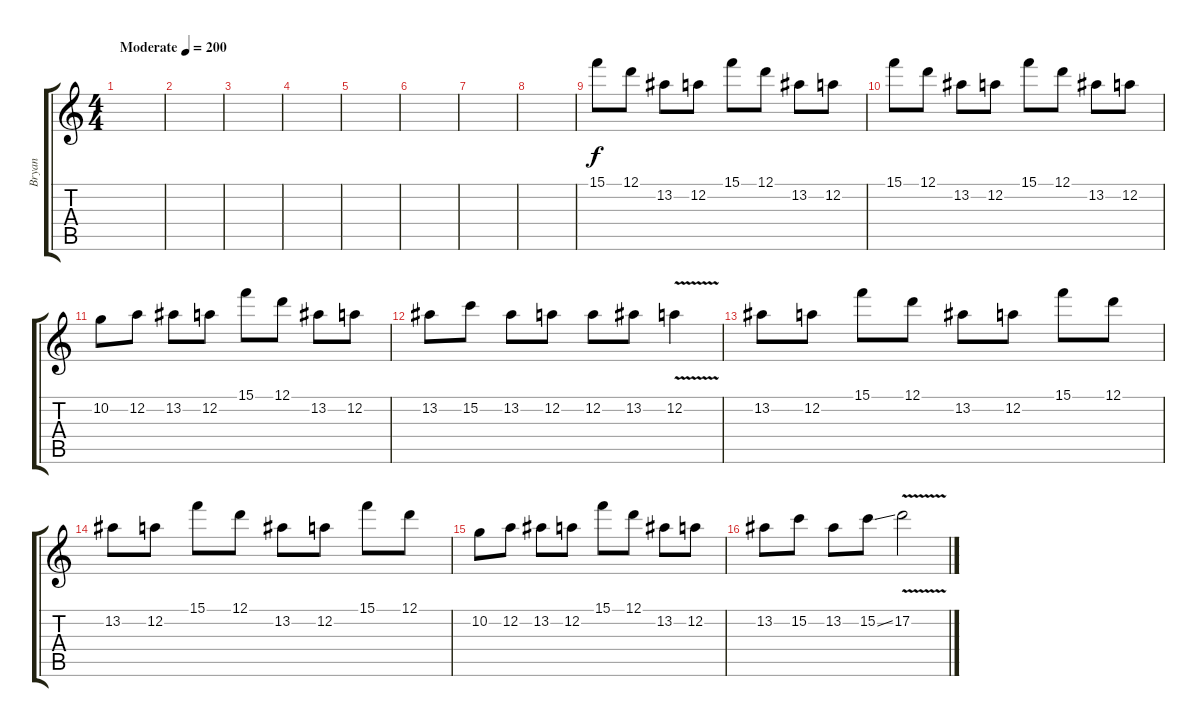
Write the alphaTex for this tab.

\track ("Bryan " "Bryan ") {instrument distortionguitar}
\staff {score tabs}
\tuning (D4 A3 F3 C3 G2 C2) {hide}
\ts (4 4)
\tempo (200 "Moderate")
\clef g2
\ks c
|
|
|
|
|
|
|
|
15.1.8 12.1.8 13.2.8 12.2.8 15.1.8 12.1.8 13.2.8 12.2.8 |
15.1.8 12.1.8 13.2.8 12.2.8 15.1.8 12.1.8 13.2.8 12.2.8 |
10.2.8 12.2.8 13.2.8 12.2.8 15.1.8 12.1.8 13.2.8 12.2.8 |
13.2.8 15.2.8 13.2.8 12.2.8 12.2.8 13.2.8 12.2{v}.4 |
13.2.8 12.2.8 15.1.8 12.1.8 13.2.8 12.2.8 15.1.8 12.1.8 |
13.2.8 12.2.8 15.1.8 12.1.8 13.2.8 12.2.8 15.1.8 12.1.8 |
10.2.8 12.2.8 13.2.8 12.2.8 15.1.8 12.1.8 13.2.8 12.2.8 |
13.2.8 15.2.8 13.2.8 15.2{ss}.8 17.2{v}.2
